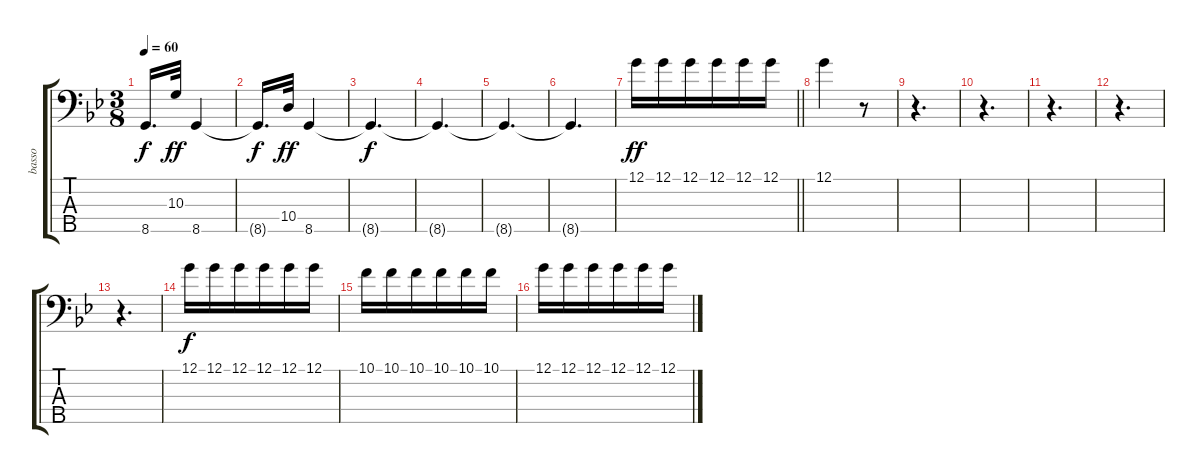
\track ("basso" "basso") {instrument electricbassfinger}
\staff {score tabs}
\tuning (G2 D2 A1 E1 B0) {hide}
\ts (3 8)
\tempo 60
\clef f4
\ks bb
8.5{t}.16{d dy f} 10.3.32{dy ff} 8.5.4 |
8.5{t}.16{d dy f} 10.4.32{dy ff} 8.5.4 |
8.5{t}.4{d dy f} |
8.5{t}.4{d} |
8.5{t}.4{d} |
8.5{t}.4{d} |
\barLineRight lightlight
12.1.16{dy ff} 12.1.16 12.1.16 12.1.16 12.1.16 12.1.16 |
12.1.4 r.8 |
r.4{d} |
r.4{d} |
r.4{d} |
r.4{d} |
r.4{d} |
12.1.16{dy f} 12.1.16 12.1.16 12.1.16 12.1.16 12.1.16 |
10.1.16 10.1.16 10.1.16 10.1.16 10.1.16 10.1.16 |
12.1.16 12.1.16 12.1.16 12.1.16 12.1.16 12.1.16
